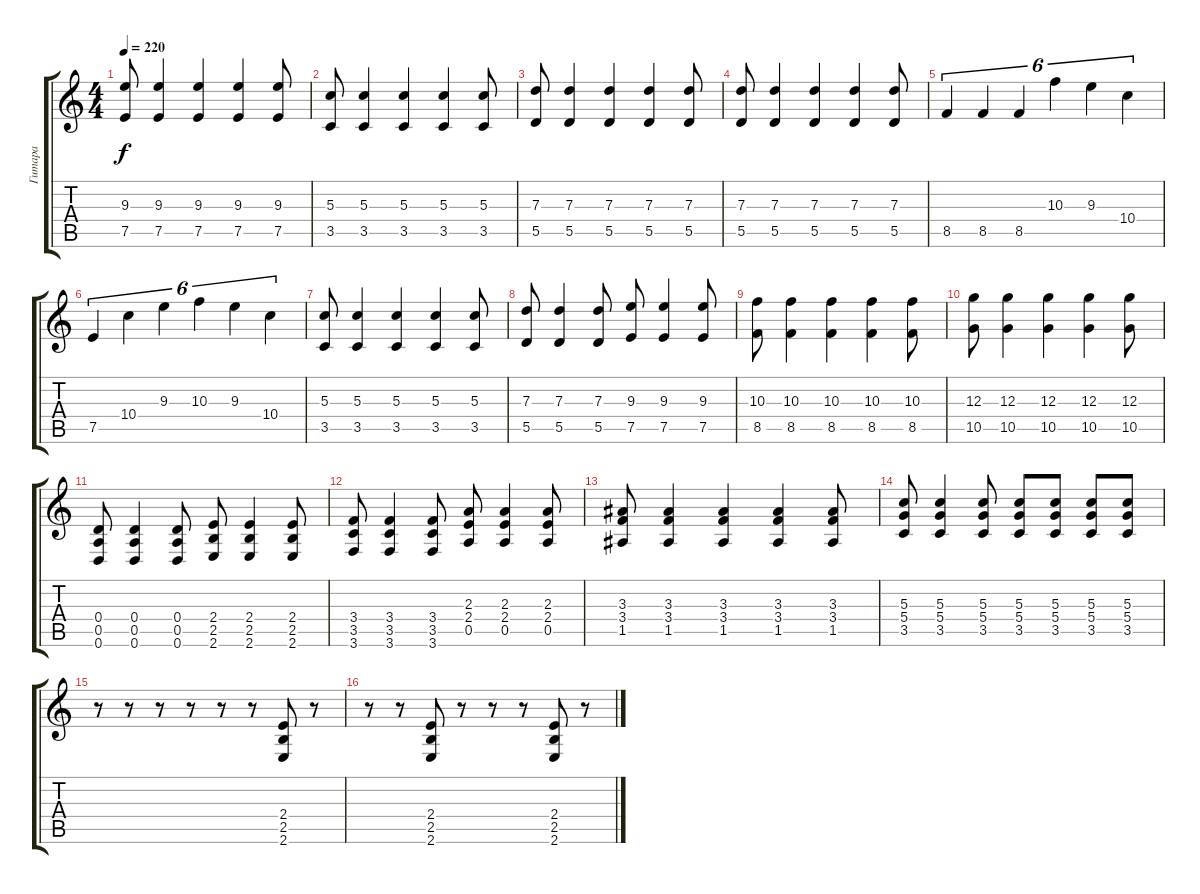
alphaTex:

\track ("Гитара" "Гитара") {instrument distortionguitar}
\staff {score tabs}
\tuning (E4 B3 G3 D3 A2 D2) {hide}
\ts (4 4)
\tempo 220
\clef g2
\ks c
(9.3 7.5).8{dy f} (9.3 7.5).4 (9.3 7.5).4 (9.3 7.5).4 (9.3 7.5).8 |
(5.3 3.5).8 (5.3 3.5).4 (5.3 3.5).4 (5.3 3.5).4 (5.3 3.5).8 |
(7.3 5.5).8 (7.3 5.5).4 (7.3 5.5).4 (7.3 5.5).4 (7.3 5.5).8 |
(7.3 5.5).8 (7.3 5.5).4 (7.3 5.5).4 (7.3 5.5).4 (7.3 5.5).8 |
8.5.4{tu (6 4)} 8.5.4{tu (6 4)} 8.5.4{tu (6 4)} 10.3.4{tu (6 4)} 9.3.4{tu (6 4)} 10.4.4{tu (6 4)} |
7.5.4{tu (6 4)} 10.4.4{tu (6 4)} 9.3.4{tu (6 4)} 10.3.4{tu (6 4)} 9.3.4{tu (6 4)} 10.4.4{tu (6 4)} |
(5.3 3.5).8 (5.3 3.5).4 (5.3 3.5).4 (5.3 3.5).4 (5.3 3.5).8 |
(7.3 5.5).8 (7.3 5.5).4 (7.3 5.5).8 (9.3 7.5).8 (9.3 7.5).4 (9.3 7.5).8 |
(10.3 8.5).8 (10.3 8.5).4 (10.3 8.5).4 (10.3 8.5).4 (10.3 8.5).8 |
(12.3 10.5).8 (12.3 10.5).4 (12.3 10.5).4 (12.3 10.5).4 (12.3 10.5).8 |
(0.4 0.5 0.6).8 (0.4 0.5 0.6).4 (0.4 0.5 0.6).8 (2.4 2.5 2.6).8 (2.4 2.5 2.6).4 (2.4 2.5 2.6).8 |
(3.4 3.5 3.6).8 (3.4 3.5 3.6).4 (3.4 3.5 3.6).8 (2.3 2.4 0.5).8 (2.3 2.4 0.5).4 (2.3 2.4 0.5).8 |
(3.3 3.4 1.5).8 (3.3 3.4 1.5).4 (3.3 3.4 1.5).4 (3.3 3.4 1.5).4 (3.3 3.4 1.5).8 |
(5.3 5.4 3.5).8 (5.3 5.4 3.5).4 (5.3 5.4 3.5).8 (5.3 5.4 3.5).8 (5.3 5.4 3.5).8 (5.3 5.4 3.5).8 (5.3 5.4 3.5).8 |
r.8 r.8 r.8 r.8 r.8 r.8 (2.4 2.5 2.6).8 r.8 |
r.8 r.8 (2.4 2.5 2.6).8 r.8 r.8 r.8 (2.4 2.5 2.6).8 r.8
